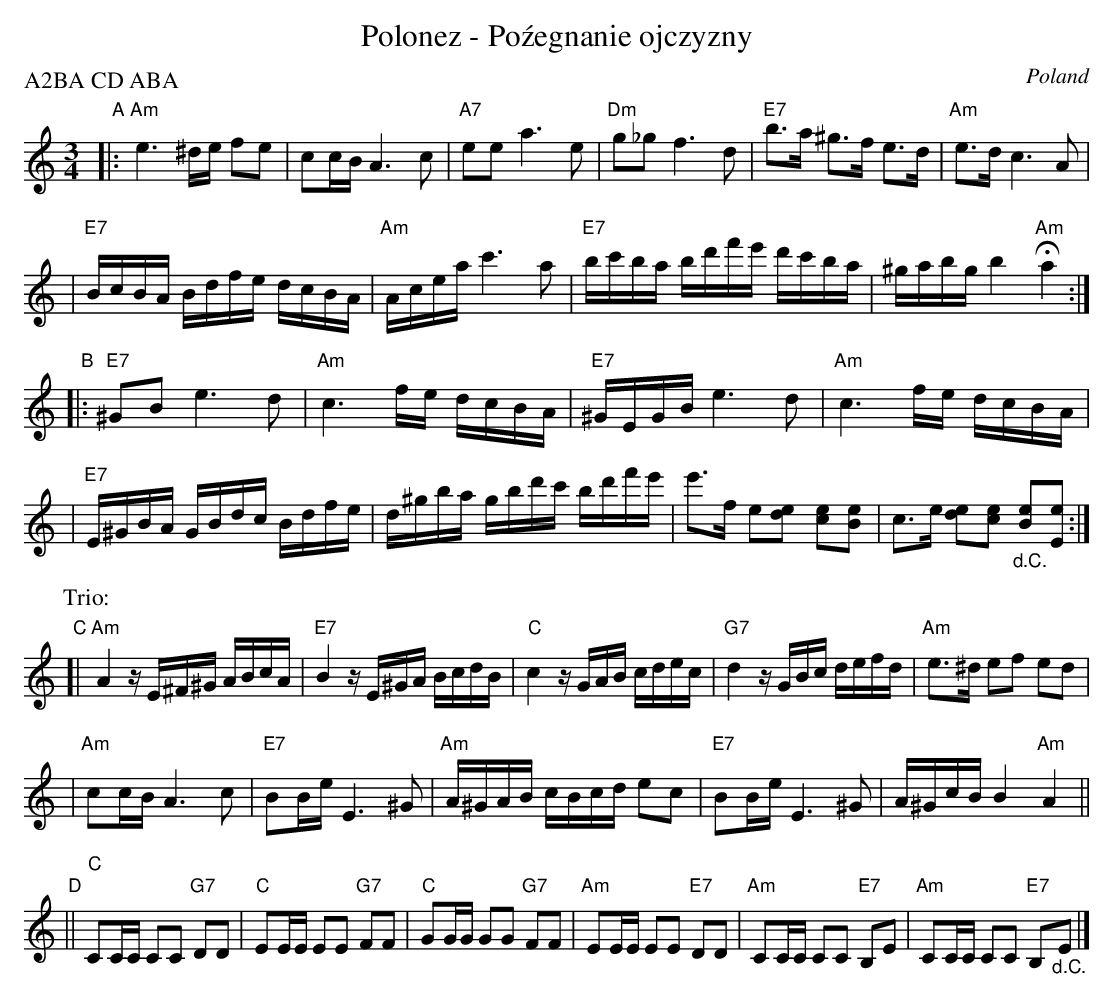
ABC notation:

X:1
T: Polonez - Po\'zegnanie ojczyzny
O: Poland
M: 3/4
L: 1/16
P: A2BA CD ABA
K: Am
"A"\
|:"Am"e6 ^de f2e2 | c2cB A6 c2 \
| "A7"e2e2 a6 e2 | "Dm"g2_g2 f6 d2 \
| "E7"b3a ^g3f e3d | "Am"e3d c6 A2 |
| "E7"BcBA Bdfe dcBA | "Am"Acea c'6 a2 \
| "E7"bc'ba bd'f'e' d'c'ba | ^gabg b4 "Am"Ha4 :|
"B"\
|:"E7"^G2B2 e6 d2 | "Am"c6 fe dcBA \
| "E7"^GEGB e6 d2 | "Am"c6 fe dcBA |
| "E7"E^GBA GBdc Bdfe | d^gba gbd'c' bd'f'e' \
| e'3f e2[e2d2] [e2c2][e2B2] | c3e [e2d2][e2c2] "_d.C."[e2B2][e2E2] :|
P: Trio:
"C"\
[| "Am"A4 zE^F^G ABcA | "E7"B4 zE^GA BcdB \
| "C"c4 zGAB cdec | "G7"d4 zGBc defd \
| "Am"e3^d e2f2 e2d2 |
| "Am"c2cB A6 c2 \
| "E7"B2Be E6 ^G2 | "Am"A^GAB cBcd e2c2 \
| "E7"B2Be E6 ^G2 | A^GcB B4 "Am"A4 ||
"D"\
|| "C"C2CC C2C2 "G7"D2D2 | "C"E2EE E2E2 "G7"F2F2 \
| "C"G2GG G2G2 "G7"F2F2 | "Am"E2EE E2E2 "E7"D2D2 \
| "Am"C2CC C2C2 "E7"B,2E2 | "Am"C2CC C2C2 "E7"B,2"_d.C."E2 |]
